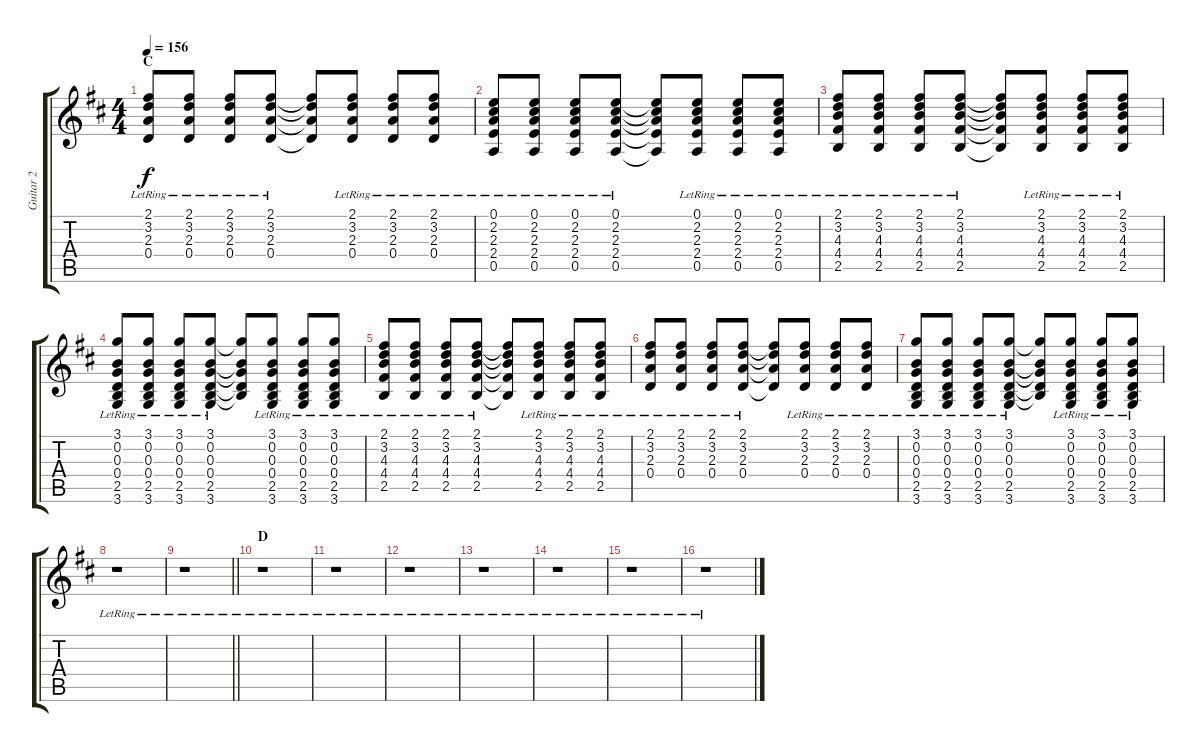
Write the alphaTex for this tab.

\track ("Guitar 2" "Guitar 2") {instrument overdrivenguitar}
\staff {score tabs}
\tuning (E4 B3 G3 D3 A2 E2) {hide}
\ts (4 4)
\section ("" "C")
\tempo 156
\clef g2
\ks d
(2.1{lr} 3.2{lr} 2.3{lr} 0.4{lr}).8{dy f} (2.1{lr} 3.2{lr} 2.3{lr} 0.4{lr}).8 (2.1{lr} 3.2{lr} 2.3{lr} 0.4{lr}).8 (2.1{lr} 3.2{lr} 2.3{lr} 0.4{lr}).8 (2.1{t} 3.2{t} 2.3{t} 0.4{t}).8 (2.1{lr} 3.2{lr} 2.3{lr} 0.4{lr}).8 (2.1{lr} 3.2{lr} 2.3{lr} 0.4{lr}).8 (2.1{lr} 3.2{lr} 2.3{lr} 0.4{lr}).8 |
(0.1{lr} 2.2{lr} 2.3{lr} 2.4{lr} 0.5{lr}).8 (0.1{lr} 2.2{lr} 2.3{lr} 2.4{lr} 0.5{lr}).8 (0.1{lr} 2.2{lr} 2.3{lr} 2.4{lr} 0.5{lr}).8 (0.1{lr} 2.2{lr} 2.3{lr} 2.4{lr} 0.5{lr}).8 (0.1{t} 2.2{t} 2.3{t} 2.4{t} 0.5{t}).8 (0.1{lr} 2.2{lr} 2.3{lr} 2.4{lr} 0.5{lr}).8 (0.1{lr} 2.2{lr} 2.3{lr} 2.4{lr} 0.5{lr}).8 (0.1{lr} 2.2{lr} 2.3{lr} 2.4{lr} 0.5{lr}).8 |
(2.1{lr} 3.2{lr} 4.3{lr} 4.4{lr} 2.5{lr}).8 (2.1{lr} 3.2{lr} 4.3{lr} 4.4{lr} 2.5{lr}).8 (2.1{lr} 3.2{lr} 4.3{lr} 4.4{lr} 2.5{lr}).8 (2.1{lr} 3.2{lr} 4.3{lr} 4.4{lr} 2.5{lr}).8 (2.1{t} 3.2{t} 4.3{t} 4.4{t} 2.5{t}).8 (2.1{lr} 3.2{lr} 4.3{lr} 4.4{lr} 2.5{lr}).8 (2.1{lr} 3.2{lr} 4.3{lr} 4.4{lr} 2.5{lr}).8 (2.1{lr} 3.2{lr} 4.3{lr} 4.4{lr} 2.5{lr}).8 |
(3.1{lr} 0.2{lr} 0.3{lr} 0.4{lr} 2.5{lr} 3.6).8 (3.1{lr} 0.2{lr} 0.3{lr} 0.4{lr} 2.5{lr} 3.6).8 (3.1{lr} 0.2{lr} 0.3{lr} 0.4{lr} 2.5{lr} 3.6).8 (3.1{lr} 0.2{lr} 0.3{lr} 0.4{lr} 2.5{lr} 3.6).8 (3.1{t} 0.2{t} 0.3{t} 0.4{t} 2.5{t}).8 (3.1{lr} 0.2{lr} 0.3{lr} 0.4{lr} 2.5{lr} 3.6).8 (3.1{lr} 0.2{lr} 0.3{lr} 0.4{lr} 2.5{lr} 3.6).8 (3.1{lr} 0.2{lr} 0.3{lr} 0.4{lr} 2.5{lr} 3.6).8 |
(2.1{lr} 3.2{lr} 4.3{lr} 4.4{lr} 2.5{lr}).8 (2.1{lr} 3.2{lr} 4.3{lr} 4.4{lr} 2.5{lr}).8 (2.1{lr} 3.2{lr} 4.3{lr} 4.4{lr} 2.5{lr}).8 (2.1{lr} 3.2{lr} 4.3{lr} 4.4{lr} 2.5{lr}).8 (2.1{t} 3.2{t} 4.3{t} 4.4{t} 2.5{t}).8 (2.1{lr} 3.2{lr} 4.3{lr} 4.4{lr} 2.5{lr}).8 (2.1{lr} 3.2{lr} 4.3{lr} 4.4{lr} 2.5{lr}).8 (2.1{lr} 3.2{lr} 4.3{lr} 4.4{lr} 2.5{lr}).8 |
(2.1{lr} 3.2{lr} 2.3{lr} 0.4{lr}).8 (2.1{lr} 3.2{lr} 2.3{lr} 0.4{lr}).8 (2.1{lr} 3.2{lr} 2.3{lr} 0.4{lr}).8 (2.1{lr} 3.2{lr} 2.3{lr} 0.4{lr}).8 (2.1{t} 3.2{t} 2.3{t} 0.4{t}).8 (2.1{lr} 3.2{lr} 2.3{lr} 0.4{lr}).8 (2.1{lr} 3.2{lr} 2.3{lr} 0.4{lr}).8 (2.1{lr} 3.2{lr} 2.3{lr} 0.4{lr}).8 |
(3.1{lr} 0.2{lr} 0.3{lr} 0.4{lr} 2.5{lr} 3.6).8 (3.1{lr} 0.2{lr} 0.3{lr} 0.4{lr} 2.5{lr} 3.6).8 (3.1{lr} 0.2{lr} 0.3{lr} 0.4{lr} 2.5{lr} 3.6).8 (3.1{lr} 0.2{lr} 0.3{lr} 0.4{lr} 2.5{lr} 3.6).8 (3.1{t} 0.2{t} 0.3{t} 0.4{t} 2.5{t}).8 (3.1{lr} 0.2{lr} 0.3{lr} 0.4{lr} 2.5{lr} 3.6).8 (3.1{lr} 0.2{lr} 0.3{lr} 0.4{lr} 2.5{lr} 3.6).8 (3.1{lr} 0.2{lr} 0.3{lr} 0.4{lr} 2.5{lr} 3.6).8 |
r.1 |
\barLineRight lightlight
r.1 |
\section ("" "D")
r.1 |
r.1 |
r.1 |
r.1 |
r.1 |
r.1 |
r.1
